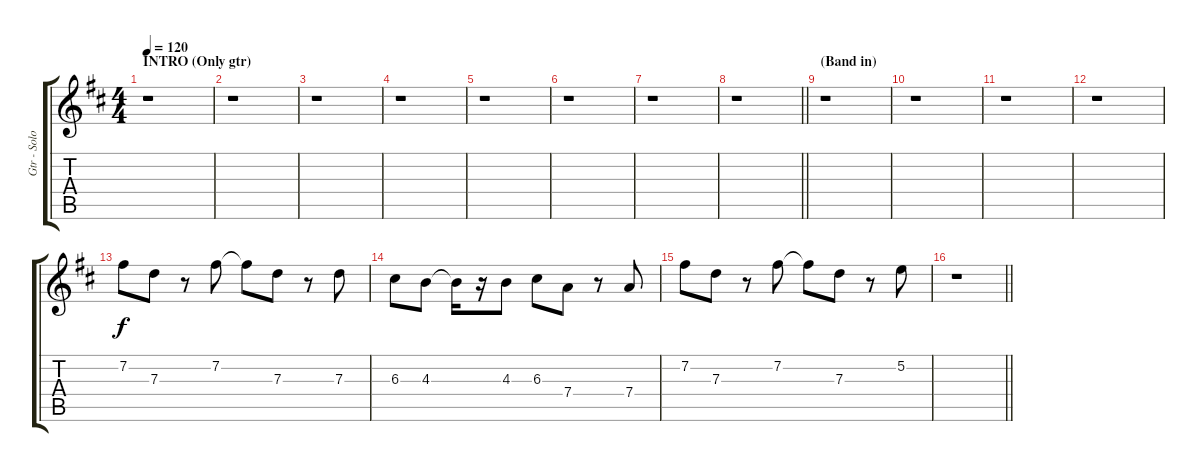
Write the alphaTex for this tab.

\track ("Gtr - Solo" "Gtr - Solo") {instrument overdrivenguitar}
\staff {score tabs}
\tuning (E4 B3 G3 D3 A2 E2) {hide}
\ts (4 4)
\section ("" "INTRO (Only gtr)")
\tempo 120
\clef g2
\ks d
r.1{dy f instrument overdrivenguitar} |
r.1 |
r.1 |
r.1 |
r.1 |
r.1 |
r.1 |
\barLineRight lightlight
r.1 |
\section ("" "(Band in)")
r.1 |
r.1 |
r.1 |
r.1 |
7.2.8 7.3.8 r.8 7.2.8 7.2{t}.8 7.3.8 r.8 7.3.8 |
6.3.8 4.3.8 4.3{t}.16 r.16 4.3.8 6.3.8 7.4.8 r.8 7.4.8 |
7.2.8 7.3.8 r.8 7.2.8 7.2{t}.8 7.3.8 r.8 5.2.8 |
\barLineRight lightlight
r.1
